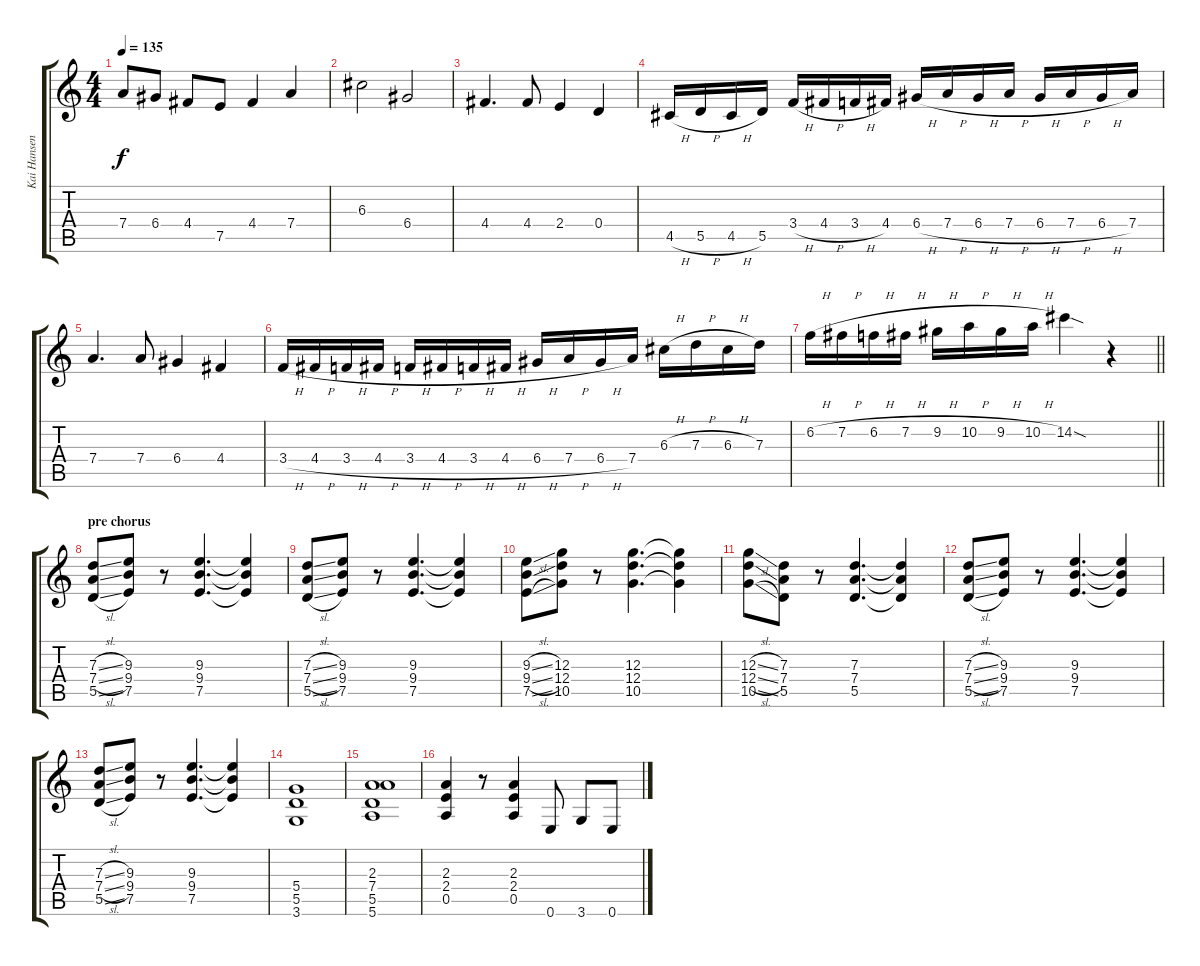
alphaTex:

\track ("Kai Hansen" "Kai Hansen") {instrument distortionguitar}
\staff {score tabs}
\tuning (E4 B3 G3 D3 A2 E2) {hide}
\ts (4 4)
\tempo 135
\clef g2
\ks c
7.4.8{dy f} 6.4.8 4.4.8 7.5.8 4.4.4 7.4.4 |
6.3.2 6.4.2 |
4.4.4{d} 4.4.8 2.4.4 0.4.4 |
4.5{h}.16 5.5{h}.16 4.5{h}.16 5.5.16 3.4{h}.16 4.4{h}.16 3.4{h}.16 4.4.16 6.4{h}.16 7.4{h}.16 6.4{h}.16 7.4{h}.16 6.4{h}.16 7.4{h}.16 6.4{h}.16 7.4.16 |
7.4.4{d} 7.4.8 6.4.4 4.4.4 |
3.4{h}.16 4.4{h}.16 3.4{h}.16 4.4{h}.16 3.4{h}.16 4.4{h}.16 3.4{h}.16 4.4{h}.16 6.4{h}.16 7.4{h}.16 6.4{h}.16 7.4.16 6.3{h}.16 7.3{h}.16 6.3{h}.16 7.3.16 |
\barLineRight lightlight
6.2{h}.16 7.2{h}.16 6.2{h}.16 7.2{h}.16 9.2{h}.16 10.2{h}.16 9.2{h}.16 10.2{h}.16 14.2{sod}.4 r.4 |
\section ("" "pre chorus")
(7.3{sl} 7.4{sl} 5.5{sl}).8{volume 13} (9.3 9.4 7.5).8 r.8 (9.3 9.4 7.5).4{d} (9.3{t} 9.4{t} 7.5{t}).4 |
(7.3{sl} 7.4{sl} 5.5{sl}).8 (9.3 9.4 7.5).8 r.8 (9.3 9.4 7.5).4{d} (9.3{t} 9.4{t} 7.5{t}).4 |
(9.3{sl} 9.4{sl} 7.5{sl}).8 (12.3 12.4 10.5).8 r.8 (12.3 12.4 10.5).4{d} (12.3{t} 12.4{t} 10.5{t}).4 |
(12.3{sl} 12.4{sl} 10.5{sl}).8 (7.3 7.4 5.5).8 r.8 (7.3 7.4 5.5).4{d} (7.3{t} 7.4{t} 5.5{t}).4 |
(7.3{sl} 7.4{sl} 5.5{sl}).8 (9.3 9.4 7.5).8 r.8 (9.3 9.4 7.5).4{d} (9.3{t} 9.4{t} 7.5{t}).4 |
(7.3{sl} 7.4{sl} 5.5{sl}).8 (9.3 9.4 7.5).8 r.8 (9.3 9.4 7.5).4{d} (9.3{t} 9.4{t} 7.5{t}).4 |
(5.4 5.5 3.6).1 |
(2.3 7.4 5.5 5.6).1 |
(2.3 2.4 0.5).4 r.8 (2.3 2.4 0.5).4 0.6.8 3.6.8 0.6.8
